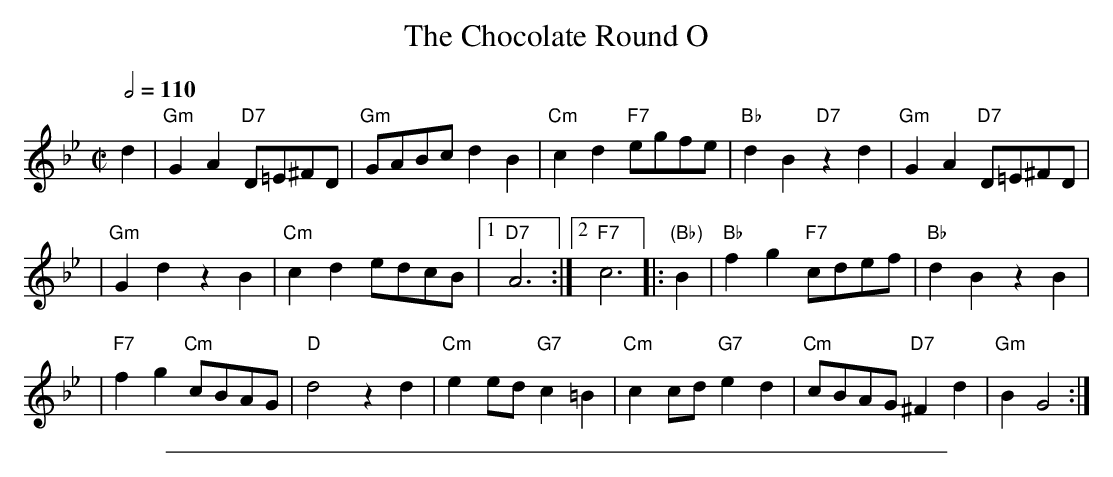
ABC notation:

X:1
T: The Chocolate Round O
M: C|
L: 1/8
Q: 1/2=110
K: Gm
d2 \
| "Gm"G2A2 "D7"D=E^FD | "Gm"GABc d2B2 | "Cm"c2d2 "F7"egfe | "Bb"d2B2 "D7"z2d2 | "Gm"G2A2 "D7"D=E^FD |
| "Gm"G2d2 z2B2 | "Cm"c2d2 edcB |1 "D7"A6 :|2 "F7"c6 |: "(Bb)"B2 | "Bb"f2g2 "F7"cdef | "Bb"d2B2 z2B2 |
| "F7"f2g2 "Cm"cBAG | "D"d4 z2d2 | "Cm"e2ed "G7"c2=B2 | "Cm"c2cd "G7"e2d2 | "Cm"cBAG "D7"^F2d2 | "Gm"B2 G4 :|
